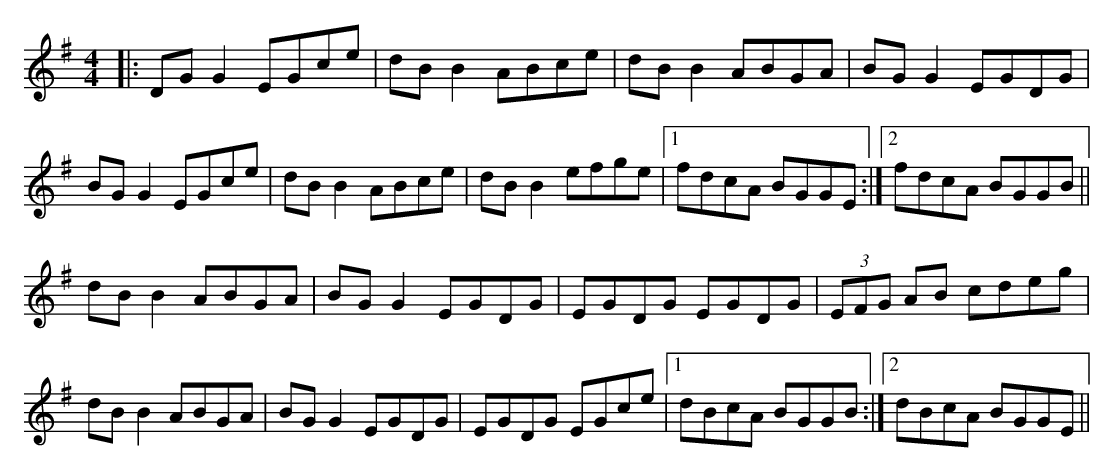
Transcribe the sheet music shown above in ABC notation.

X:1
M:4/4
K:G
|:DG G2 EGce|dB B2 ABce|dB B2 ABGA|BG G2 EGDG|
BG G2 EGce|dB B2 ABce|dB B2 efge|1 fdcA BGGE:|2 fdcA BGGB||
dB B2 ABGA|BG G2 EGDG|EGDG EGDG|(3EFG AB cdeg|
dB B2 ABGA|BG G2 EGDG|EGDG EGce|1 dBcA BGGB:|2 dBcA BGGE||
